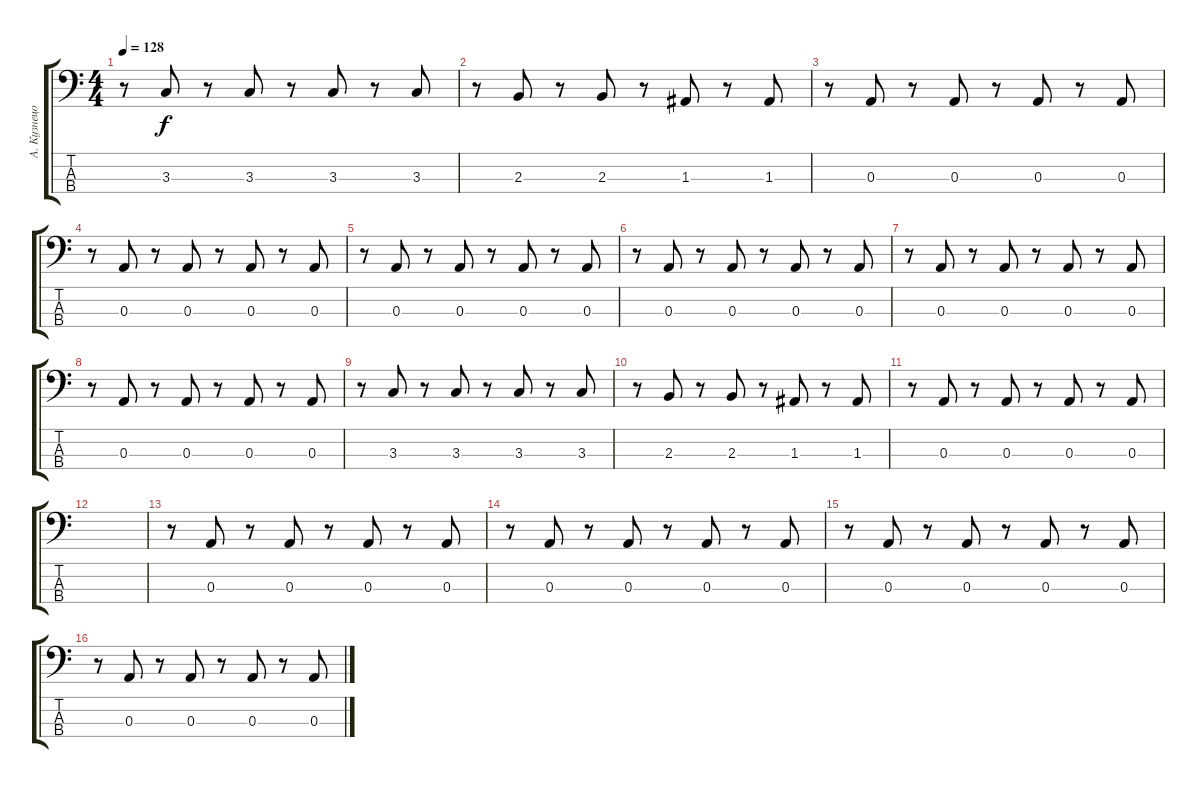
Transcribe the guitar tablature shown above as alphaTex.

\track ("А. Кузнецов" "А. Кузнецо") {instrument slapbass1}
\staff {score tabs}
\tuning (G2 D2 A1 E1) {hide}
\ts (4 4)
\tempo 128
\clef f4
\ks c
r.8{dy f} 3.3.8 r.8 3.3.8 r.8 3.3.8 r.8 3.3.8 |
r.8 2.3.8 r.8 2.3.8 r.8 1.3.8 r.8 1.3.8 |
r.8 0.3.8 r.8 0.3.8 r.8 0.3.8 r.8 0.3.8 |
r.8 0.3.8 r.8 0.3.8 r.8 0.3.8 r.8 0.3.8 |
r.8 0.3.8 r.8 0.3.8 r.8 0.3.8 r.8 0.3.8 |
r.8 0.3.8 r.8 0.3.8 r.8 0.3.8 r.8 0.3.8 |
r.8 0.3.8 r.8 0.3.8 r.8 0.3.8 r.8 0.3.8 |
r.8 0.3.8 r.8 0.3.8 r.8 0.3.8 r.8 0.3.8 |
r.8 3.3.8 r.8 3.3.8 r.8 3.3.8 r.8 3.3.8 |
r.8 2.3.8 r.8 2.3.8 r.8 1.3.8 r.8 1.3.8 |
r.8 0.3.8 r.8 0.3.8 r.8 0.3.8 r.8 0.3.8 |
|
r.8 0.3.8 r.8 0.3.8 r.8 0.3.8 r.8 0.3.8 |
r.8 0.3.8 r.8 0.3.8 r.8 0.3.8 r.8 0.3.8 |
r.8 0.3.8 r.8 0.3.8 r.8 0.3.8 r.8 0.3.8 |
r.8 0.3.8 r.8 0.3.8 r.8 0.3.8 r.8 0.3.8
